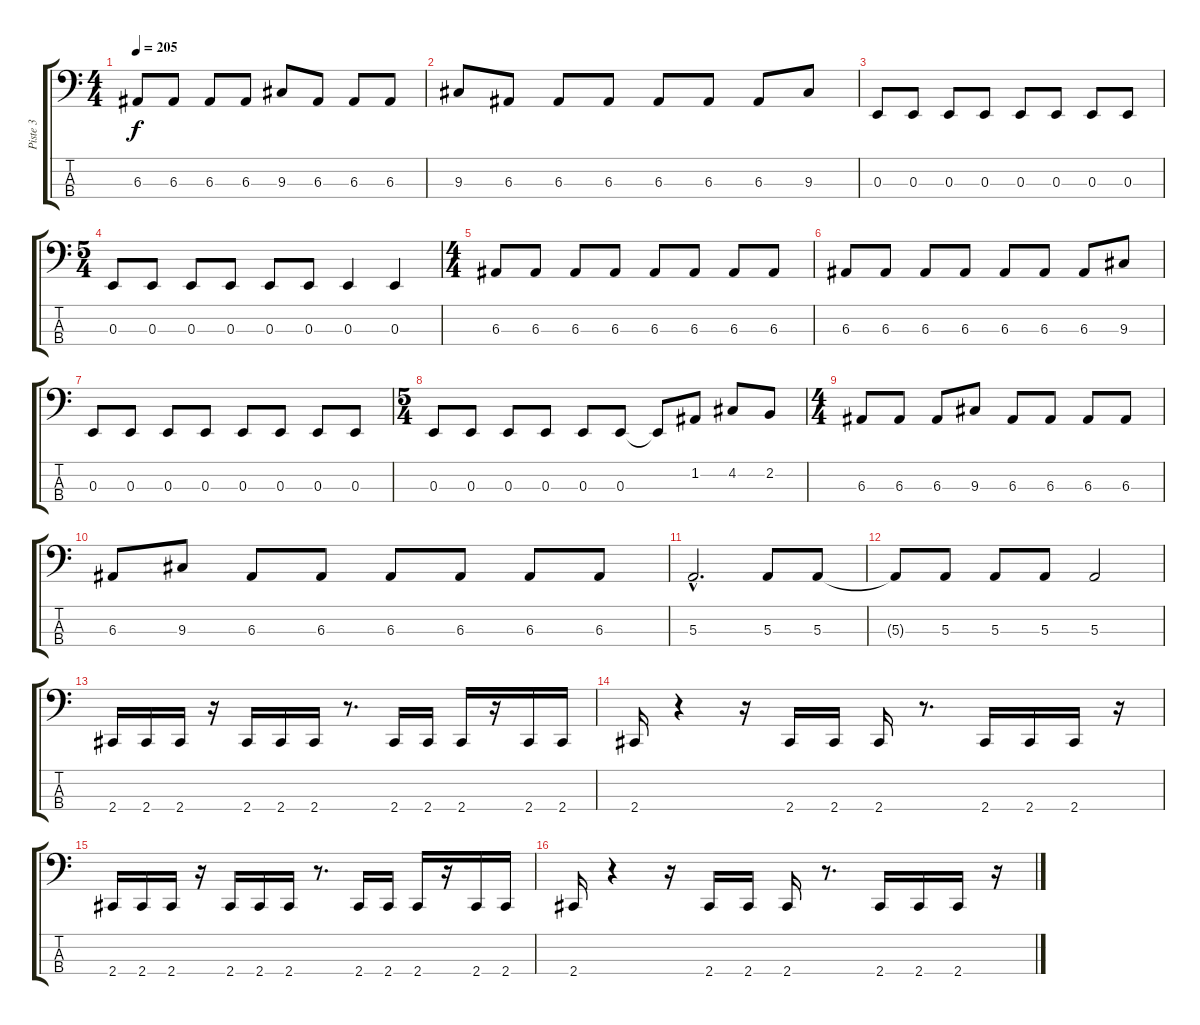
\track ("Piste 3" "Piste 3") {instrument electricbasspick}
\staff {score tabs}
\tuning (D2 A1 E1 B0) {hide}
\ts (4 4)
\tempo 205
\clef f4
\ks c
6.3.8{dy f} 6.3.8 6.3.8 6.3.8 9.3.8 6.3.8 6.3.8 6.3.8 |
9.3.8 6.3.8 6.3.8 6.3.8 6.3.8 6.3.8 6.3.8 9.3.8 |
0.3.8 0.3.8 0.3.8 0.3.8 0.3.8 0.3.8 0.3.8 0.3.8 |
\ts (5 4)
0.3.8 0.3.8 0.3.8 0.3.8 0.3.8 0.3.8 0.3.4 0.3.4 |
\ts (4 4)
6.3.8 6.3.8 6.3.8 6.3.8 6.3.8 6.3.8 6.3.8 6.3.8 |
6.3.8 6.3.8 6.3.8 6.3.8 6.3.8 6.3.8 6.3.8 9.3.8 |
0.3.8 0.3.8 0.3.8 0.3.8 0.3.8 0.3.8 0.3.8 0.3.8 |
\ts (5 4)
0.3.8 0.3.8 0.3.8 0.3.8 0.3.8 0.3.8 0.3{t}.8 1.2.8 4.2.8 2.2.8 |
\ts (4 4)
6.3.8 6.3.8 6.3.8 9.3.8 6.3.8 6.3.8 6.3.8 6.3.8 |
6.3.8 9.3.8 6.3.8 6.3.8 6.3.8 6.3.8 6.3.8 6.3.8 |
5.3{hac}.2{d} 5.3.8 5.3.8 |
5.3{t}.8 5.3.8 5.3.8 5.3.8 5.3.2 |
2.4.16 2.4.16 2.4.16 r.16 2.4.16 2.4.16 2.4.16 r.8{d} 2.4.16 2.4.16 2.4.16 r.16 2.4.16 2.4.16 |
2.4.16 r.4 r.16 2.4.16 2.4.16 2.4.16 r.8{d} 2.4.16 2.4.16 2.4.16 r.16 |
2.4.16 2.4.16 2.4.16 r.16 2.4.16 2.4.16 2.4.16 r.8{d} 2.4.16 2.4.16 2.4.16 r.16 2.4.16 2.4.16 |
2.4.16 r.4 r.16 2.4.16 2.4.16 2.4.16 r.8{d} 2.4.16 2.4.16 2.4.16 r.16
